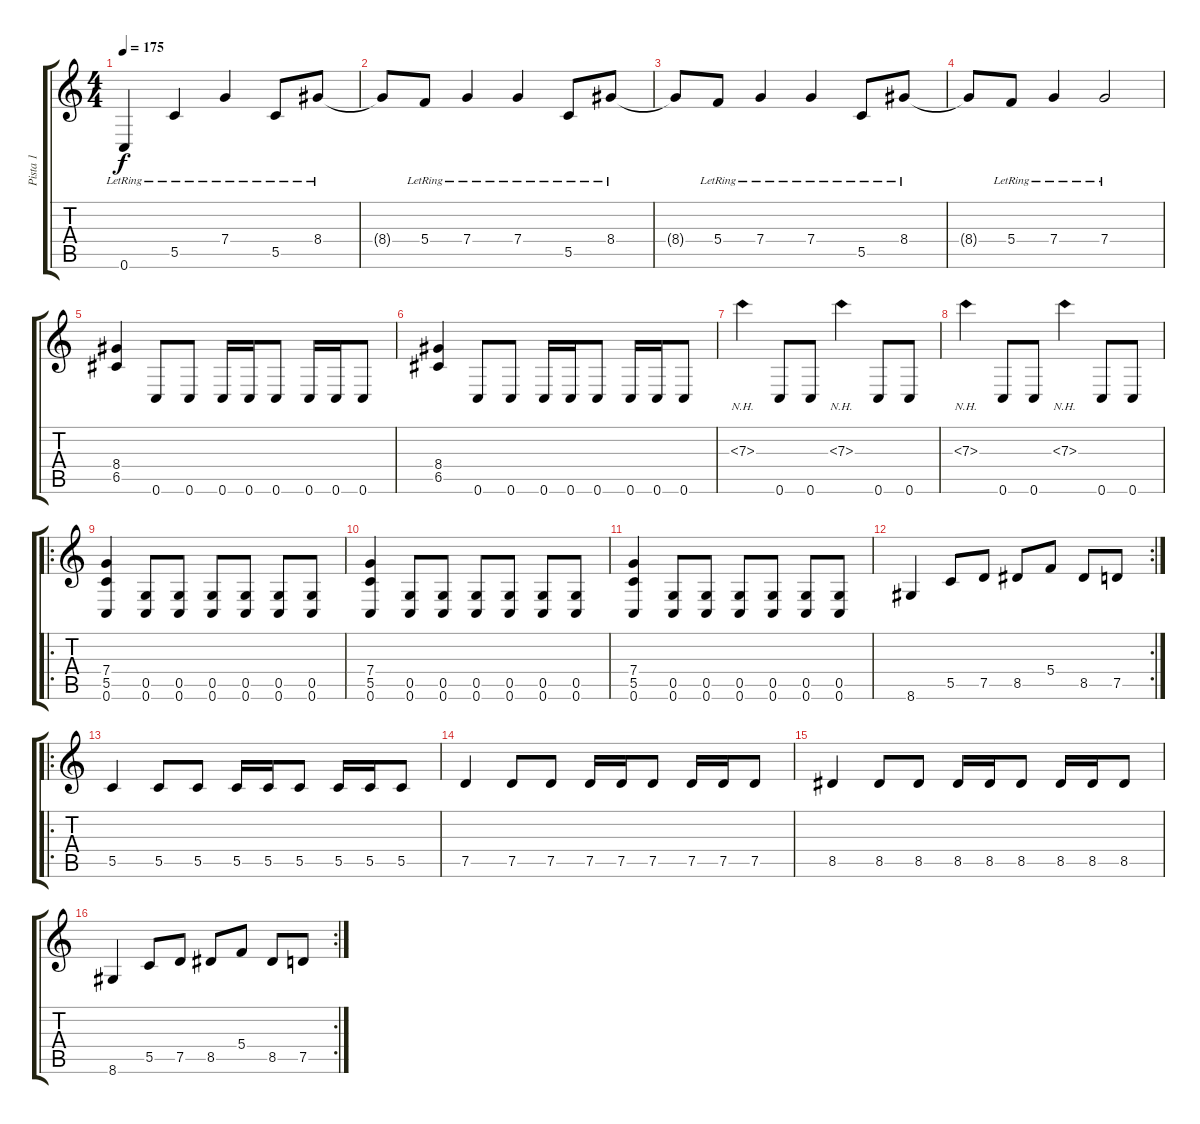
\track ("Pista 1" "Pista 1") {instrument distortionguitar}
\staff {score tabs}
\tuning (D4 A3 F3 C3 G2 C2) {hide}
\ts (4 4)
\tempo 175
\clef g2
\ks c
0.6{lr}.4{dy f} 5.5{lr}.4 7.4{lr}.4 5.5{lr}.8 8.4{lr}.8 |
8.4{t}.8 5.4{lr}.8 7.4{lr}.4 7.4{lr}.4 5.5{lr}.8 8.4{lr}.8 |
8.4{t}.8 5.4{lr}.8 7.4{lr}.4 7.4{lr}.4 5.5{lr}.8 8.4{lr}.8 |
8.4{t}.8 5.4{lr}.8 7.4{lr}.4 7.4{lr}.2 |
(8.4 6.5).4{instrument distortionguitar} 0.6.8 0.6.8 0.6.16 0.6.16 0.6.8 0.6.16 0.6.16 0.6.8 |
(8.4 6.5).4 0.6.8 0.6.8 0.6.16 0.6.16 0.6.8 0.6.16 0.6.16 0.6.8 |
7.3{nh}.4 0.6.8 0.6.8 7.3{nh}.4 0.6.8 0.6.8 |
7.3{nh}.4 0.6.8 0.6.8 7.3{nh}.4 0.6.8 0.6.8 |
\ro
(7.4 5.5 0.6).4 (0.5 0.6).8 (0.5 0.6).8 (0.5 0.6).8 (0.5 0.6).8 (0.5 0.6).8 (0.5 0.6).8 |
(7.4 5.5 0.6).4 (0.5 0.6).8 (0.5 0.6).8 (0.5 0.6).8 (0.5 0.6).8 (0.5 0.6).8 (0.5 0.6).8 |
(7.4 5.5 0.6).4 (0.5 0.6).8 (0.5 0.6).8 (0.5 0.6).8 (0.5 0.6).8 (0.5 0.6).8 (0.5 0.6).8 |
\rc 2
8.6.4 5.5.8 7.5.8 8.5.8 5.4.8 8.5.8 7.5.8 |
\ro
5.5.4 5.5.8 5.5.8 5.5.16 5.5.16 5.5.8 5.5.16 5.5.16 5.5.8 |
7.5.4 7.5.8 7.5.8 7.5.16 7.5.16 7.5.8 7.5.16 7.5.16 7.5.8 |
8.5.4 8.5.8 8.5.8 8.5.16 8.5.16 8.5.8 8.5.16 8.5.16 8.5.8 |
\rc 2
8.6.4 5.5.8 7.5.8 8.5.8 5.4.8 8.5.8 7.5.8
